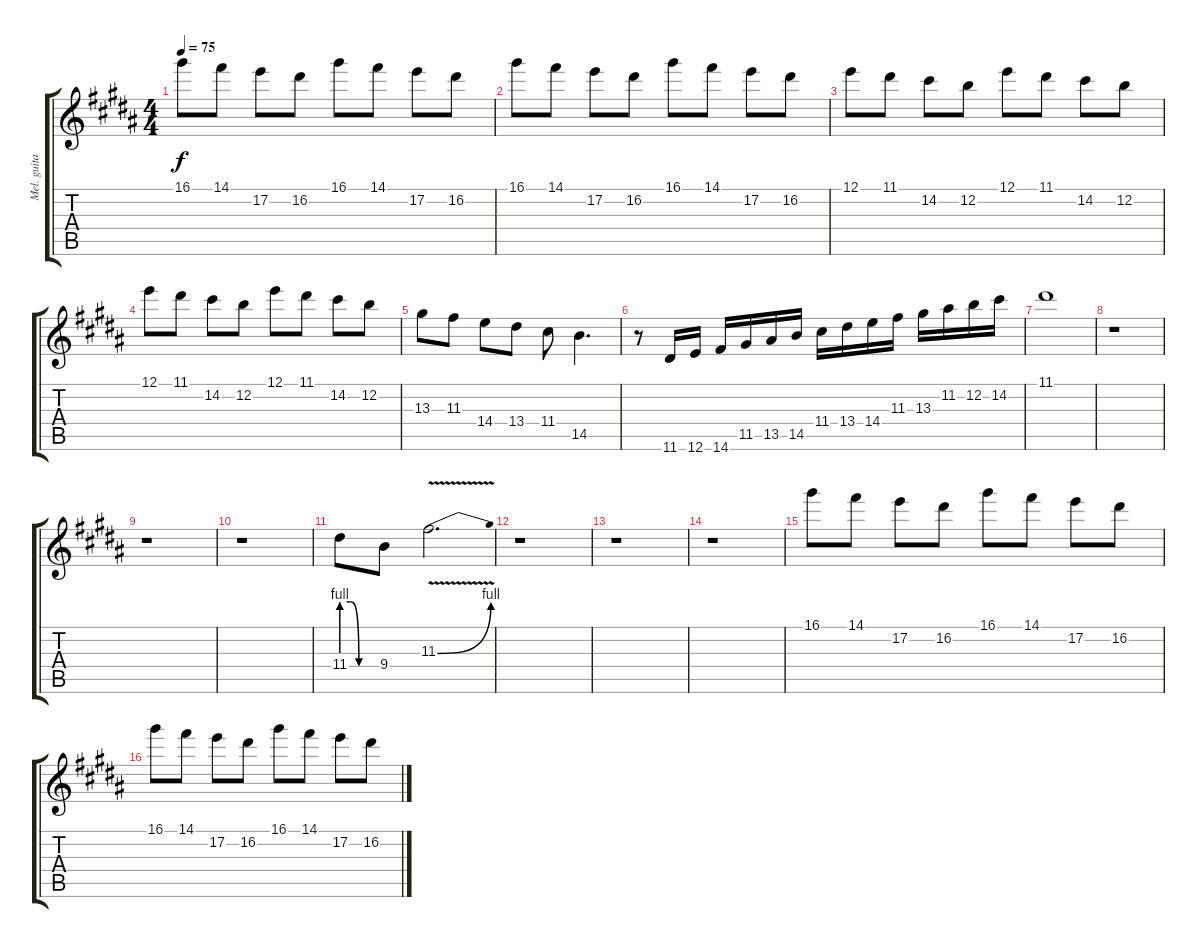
\track ("Mel. guitar 2" "Mel. guita") {instrument electricguitarjazz}
\staff {score tabs}
\tuning (E4 B3 G3 D3 A2 E2) {hide}
\ts (4 4)
\tempo 75
\clef g2
\ks b
16.1.8{dy f instrument electricguitarjazz} 14.1.8 17.2.8 16.2.8 16.1.8 14.1.8 17.2.8 16.2.8 |
16.1.8 14.1.8 17.2.8 16.2.8 16.1.8 14.1.8 17.2.8 16.2.8 |
12.1.8 11.1.8 14.2.8 12.2.8 12.1.8 11.1.8 14.2.8 12.2.8 |
12.1.8 11.1.8 14.2.8 12.2.8 12.1.8 11.1.8 14.2.8 12.2.8 |
13.3.8 11.3.8 14.4.8 13.4.8 11.4.8 14.5.4{d} |
r.8 11.6.16 12.6.16 14.6.16 11.5.16 13.5.16 14.5.16 11.4.16 13.4.16 14.4.16 11.3.16 13.3.16 11.2.16 12.2.16 14.2.16 |
11.1.1 |
r.1 |
r.1 |
r.1 |
11.4{be (custom 0 4 15 4 30 0 60 0)}.8 9.4.8 11.3{be (bend 0 0 60 4) v}.2{d} |
r.1 |
r.1 |
r.1 |
16.1.8 14.1.8 17.2.8 16.2.8 16.1.8 14.1.8 17.2.8 16.2.8 |
16.1.8 14.1.8 17.2.8 16.2.8 16.1.8 14.1.8 17.2.8 16.2.8
